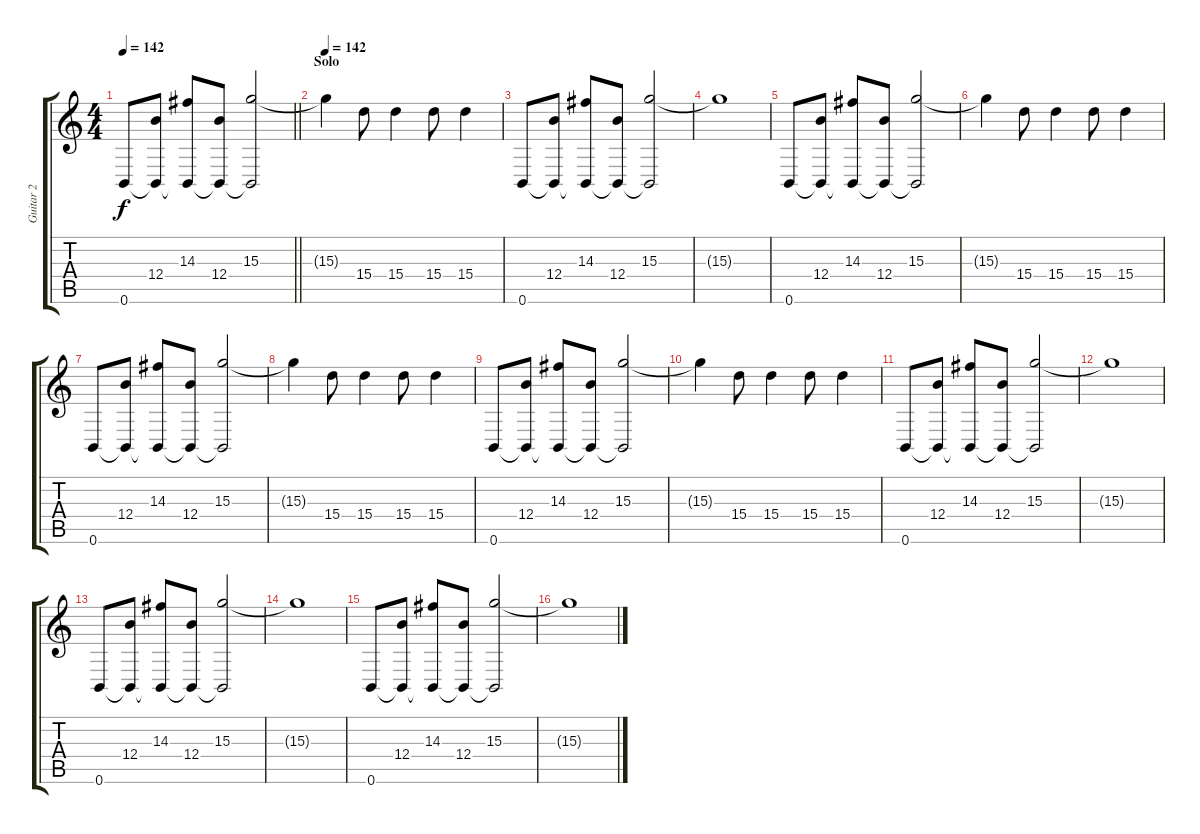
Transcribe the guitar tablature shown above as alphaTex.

\track ("Guitar 2" "Guitar 2") {instrument distortionguitar}
\staff {score tabs}
\tuning (Db4 Ab3 E3 B2 Gb2 B1) {hide}
\ts (4 4)
\tempo 142
\clef g2
\barLineRight lightlight
\ks c
0.6.8{dy f} (12.4 0.6{t}).8 (14.3 0.6{t}).8 (12.4 0.6{t}).8 (15.3 0.6{t}).2 |
\section ("" "Solo")
\tempo 142
15.3{t}.4{instrument electricguitarclean} 15.4.8 15.4.4 15.4.8 15.4.4 |
0.6.8 (12.4 0.6{t}).8 (14.3 0.6{t}).8 (12.4 0.6{t}).8 (15.3 0.6{t}).2 |
15.3{t}.1 |
0.6.8 (12.4 0.6{t}).8 (14.3 0.6{t}).8 (12.4 0.6{t}).8 (15.3 0.6{t}).2 |
15.3{t}.4 15.4.8 15.4.4 15.4.8 15.4.4 |
0.6.8 (12.4 0.6{t}).8 (14.3 0.6{t}).8 (12.4 0.6{t}).8 (15.3 0.6{t}).2 |
15.3{t}.4 15.4.8 15.4.4 15.4.8 15.4.4 |
0.6.8 (12.4 0.6{t}).8 (14.3 0.6{t}).8 (12.4 0.6{t}).8 (15.3 0.6{t}).2 |
15.3{t}.4 15.4.8 15.4.4 15.4.8 15.4.4 |
0.6.8 (12.4 0.6{t}).8 (14.3 0.6{t}).8 (12.4 0.6{t}).8 (15.3 0.6{t}).2 |
15.3{t}.1 |
0.6.8 (12.4 0.6{t}).8 (14.3 0.6{t}).8 (12.4 0.6{t}).8 (15.3 0.6{t}).2 |
15.3{t}.1 |
0.6.8 (12.4 0.6{t}).8 (14.3 0.6{t}).8 (12.4 0.6{t}).8 (15.3 0.6{t}).2 |
15.3{t}.1
